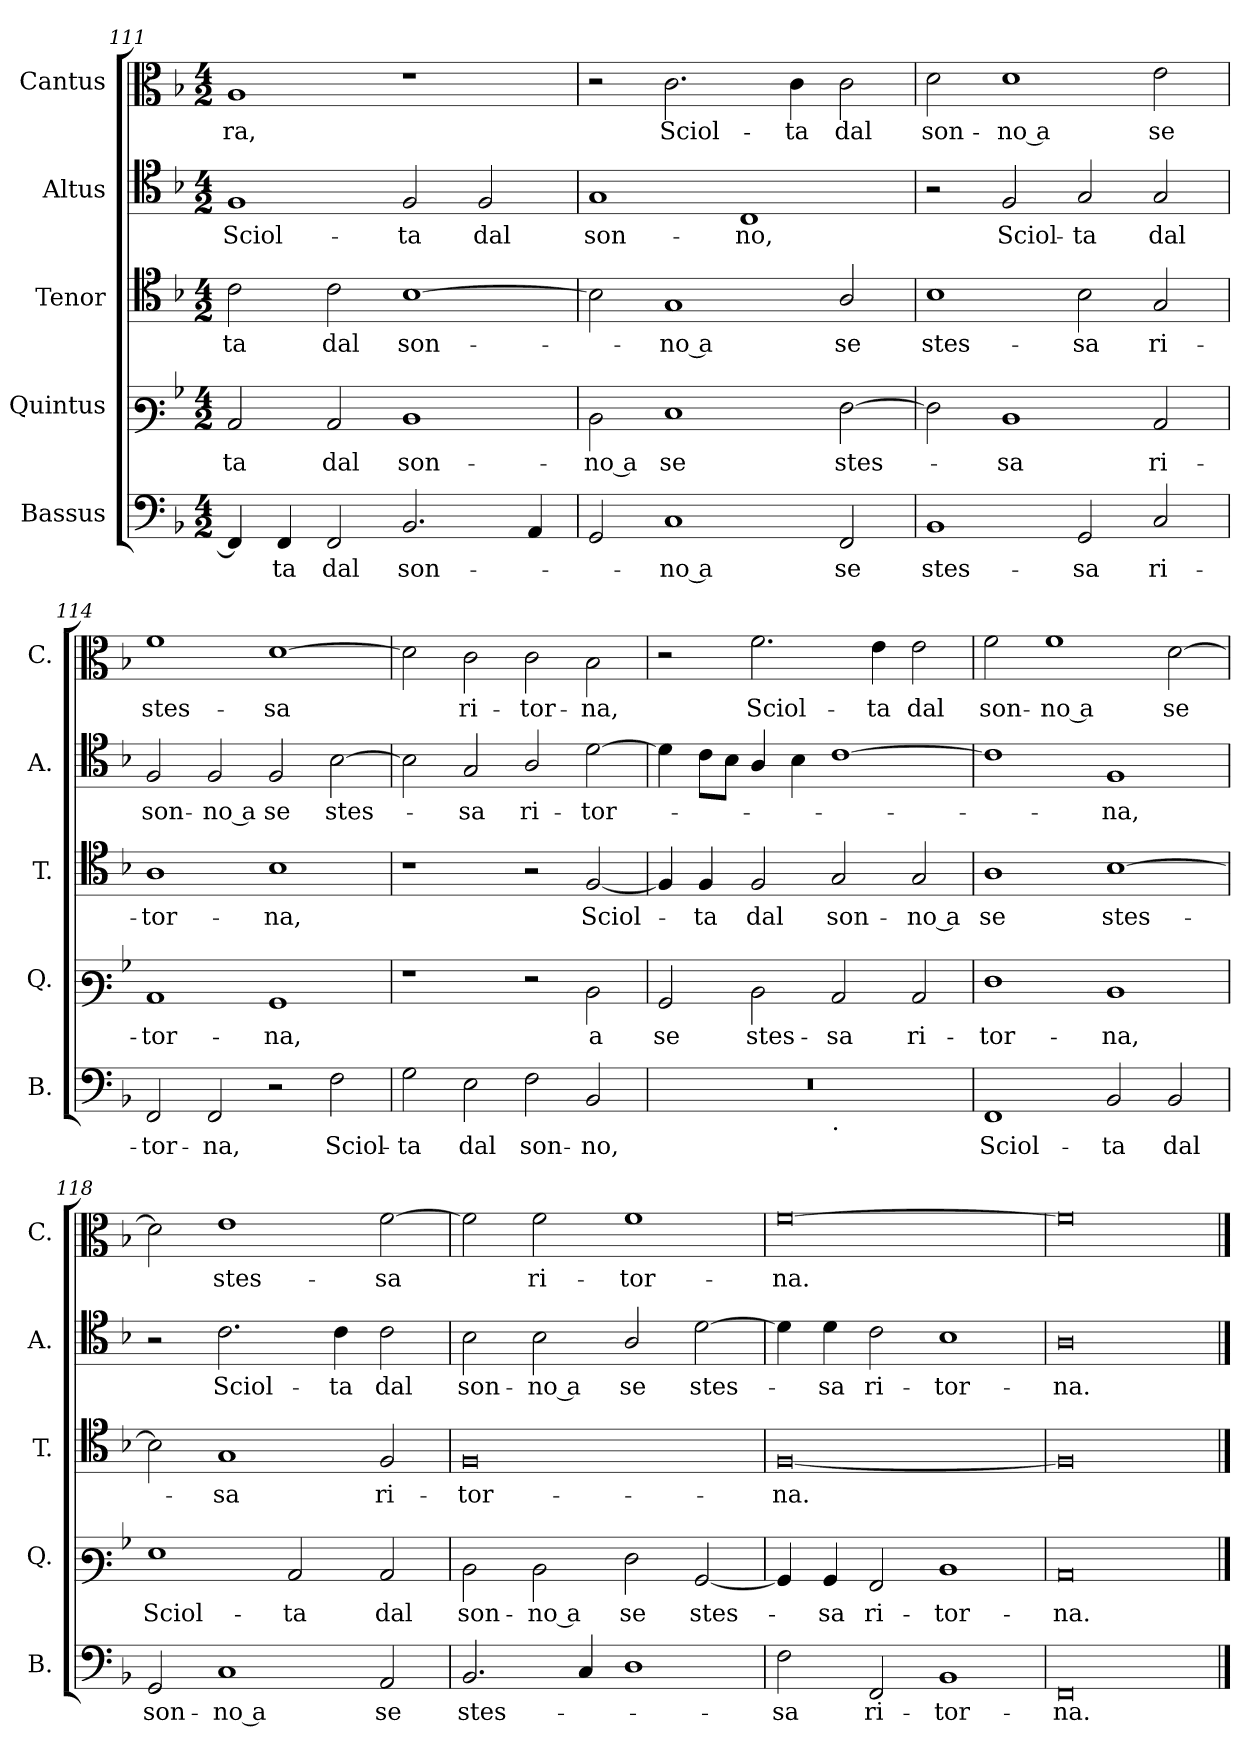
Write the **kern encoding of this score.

**kern	**text	**kern	**text	**kern	**text	**kern	**text	**kern	**text
*part5	*part5	*part4	*part4	*part3	*part3	*part2	*part2	*part1	*part1
*staff5	*staff5	*staff4	*staff4	*staff3	*staff3	*staff2	*staff2	*staff1	*staff1
*I"Bassus	*	*I"Quintus	*	*I"Tenor	*	*I"Altus	*	*I"Cantus	*
*I'B.	*	*I'Q.	*	*I'T.	*	*I'A.	*	*I'C.	*
*clefF4	*	*clefF3	*	*clefC4	*	*clefC4	*	*clefC3	*
*k[b-]	*	*k[b-]	*	*k[b-]	*	*k[b-]	*	*k[b-]	*
*M4/2	*	*M4/2	*	*M4/2	*	*M4/2	*	*M4/2	*
=111	=111	=111	=111	=111	=111	=111	=111	=111	=111
!	!	!	!LO:LY:b	!	!LO:LY:b	!	!LO:LY:b	!	!LO:LY:b
4FF/]	.	2C/	-ta	2c\	-ta	1F	Sciol-	1A	-ra,
!	!LO:LY:b	!	!	!	!	!	!	!	!
4FF/	-ta	.	.	.	.	.	.	.	.
!	!LO:LY:b	!	!LO:LY:b	!	!LO:LY:b	!	!	!	!
2FF/	dal	2C/	dal	2c\	dal	.	.	.	.
!	!LO:LY:b	!	!LO:LY:b	!	!LO:LY:b	!	!LO:LY:b	!	!
2.BB-/	son-	1D	son-	[1B-	son-	2F/	-ta	1r	.
!	!	!	!	!	!	!	!LO:LY:b	!	!
.	.	.	.	.	.	2F/	dal	.	.
4AA/	.	.	.	.	.	.	.	.	.
=112	=112	=112	=112	=112	=112	=112	=112	=112	=112
!	!	!	!LO:LY:b	!	!	!	!LO:LY:b	!	!
2GG/	.	2D\	-no a	2B-\]	.	1G	son-	2r	.
!	!LO:LY:b	!	!LO:LY:b	!	!LO:LY:b	!	!	!	!LO:LY:b
1C	-no a	1E	se	1G	-no a	.	.	2.c\	Sciol-
!	!	!	!	!	!	!	!LO:LY:b	!	!
.	.	.	.	.	.	1C	-no,	.	.
!	!	!	!	!	!	!	!	!	!LO:LY:b
.	.	.	.	.	.	.	.	4c\	-ta
!	!LO:LY:b	!	!LO:LY:b	!	!LO:LY:b	!	!	!	!LO:LY:b
2FF/	se	[2F\	stes-	2A/	se	.	.	2c\	dal
=113	=113	=113	=113	=113	=113	=113	=113	=113	=113
!	!LO:LY:b	!	!	!	!LO:LY:b	!	!	!	!LO:LY:b
1BB-	stes-	2F\]	.	1B-	stes-	2r	.	2d\	son-
!	!	!	!LO:LY:b	!	!	!	!LO:LY:b	!	!LO:LY:b
.	.	1D	-sa	.	.	2F/	Sciol-	1d	-no a
!	!LO:LY:b	!	!	!	!LO:LY:b	!	!LO:LY:b	!	!
2GG/	-sa	.	.	2B-\	-sa	2G/	-ta	.	.
!	!LO:LY:b	!	!LO:LY:b	!	!LO:LY:b	!	!LO:LY:b	!	!LO:LY:b
2C/	ri-	2C/	ri-	2G/	ri-	2G/	dal	2e\	se
=114	=114	=114	=114	=114	=114	=114	=114	=114	=114
!	!LO:LY:b	!	!LO:LY:b	!	!LO:LY:b	!	!LO:LY:b	!	!LO:LY:b
2FF/	-tor-	1C	-tor-	1A	-tor-	2F/	son-	1f	stes-
!	!LO:LY:b	!	!	!	!	!	!LO:LY:b	!	!
2FF/	-na,	.	.	.	.	2F/	-no a	.	.
!	!	!	!LO:LY:b	!	!LO:LY:b	!	!LO:LY:b	!	!LO:LY:b
2r	.	1BB-	-na,	1B-	-na,	2F/	se	[1d	-sa
!	!LO:LY:b	!	!	!	!	!	!LO:LY:b	!	!
2F\	Sciol-	.	.	.	.	[2B-\	stes-	.	.
!!LO:LB:g=z
=115	=115	=115	=115	=115	=115	=115	=115	=115	=115
!	!LO:LY:b	!	!	!	!	!	!	!	!
2G\	-ta	1r	.	1r	.	2B-\]	.	2d\]	.
!	!LO:LY:b	!	!	!	!	!	!LO:LY:b	!	!LO:LY:b
2E\	dal	.	.	.	.	2G/	-sa	2c\	ri-
!	!LO:LY:b	!	!	!	!	!	!LO:LY:b	!	!LO:LY:b
2F\	son-	2r	.	2r	.	2A/	ri-	2c\	-tor-
!	!LO:LY:b	!	!LO:LY:b	!	!LO:LY:b	!	!LO:LY:b	!	!LO:LY:b
2BB-/	-no,	2D\	a	[2F/	Sciol-	[2d\	-tor-	2B-\	-na,
=116	=116	=116	=116	=116	=116	=116	=116	=116	=116
!	!	!	!LO:LY:b	!	!	!	!	!	!
*^	*	*	*	*	*	*	*	*	*
0r	1ryy	.	2BB-/	se	4F/]	.	4d\]	.	2r	.
!	!	!	!	!	!	!LO:LY:b	!	!	!	!
.	.	.	.	.	4F/	-ta	8c\L	.	.	.
.	.	.	.	.	.	.	8B-\J	.	.	.
!	!	!	!	!LO:LY:b	!	!LO:LY:b	!	!	!	!LO:LY:b
.	.	.	2D\	stes-	2F/	dal	4A/	.	2.f\	Sciol-
.	.	.	.	.	.	.	4B-\	.	.	.
!	!LO:TX:b:t=.	!	!	!	!	!	!	!	!	!
!	!	!	!	!LO:LY:b	!	!LO:LY:b	!	!	!	!
.	1ryy	.	2C/	-sa	2G/	son-	[1c	.	.	.
!	!	!	!	!	!	!	!	!	!	!LO:LY:b
.	.	.	.	.	.	.	.	.	4e\	-ta
!	!	!	!	!LO:LY:b	!	!LO:LY:b	!	!	!	!LO:LY:b
.	.	.	2C/	ri-	2G/	-no a	.	.	2e\	dal
=117	=117	=117	=117	=117	=117	=117	=117	=117	=117	=117
!	!	!LO:LY:b	!	!LO:LY:b	!	!LO:LY:b	!	!	!	!LO:LY:b
*v	*v	*	*	*	*	*	*	*	*	*
1FF	Sciol-	1F	-tor-	1A	se	1c]	.	2f\	son-
!	!	!	!	!	!	!	!	!	!LO:LY:b
.	.	.	.	.	.	.	.	1f	-no a
!	!LO:LY:b	!	!LO:LY:b	!	!LO:LY:b	!	!LO:LY:b	!	!
2BB-/	-ta	1D	-na,	[1B-	stes-	1F	-na,	.	.
!	!LO:LY:b	!	!	!	!	!	!	!	!LO:LY:b
2BB-/	dal	.	.	.	.	.	.	[2d\	se
=118	=118	=118	=118	=118	=118	=118	=118	=118	=118
!	!LO:LY:b	!	!LO:LY:b	!	!	!	!	!	!
2GG/	son-	1G	Sciol-	2B-\]	.	2r	.	2d\]	.
!	!LO:LY:b	!	!	!	!LO:LY:b	!	!LO:LY:b	!	!LO:LY:b
1C	-no a	.	.	1G	-sa	2.c\	Sciol-	1e	stes-
!	!	!	!LO:LY:b	!	!	!	!	!	!
.	.	2C/	-ta	.	.	.	.	.	.
!	!	!	!	!	!	!	!LO:LY:b	!	!
.	.	.	.	.	.	4c\	-ta	.	.
!	!LO:LY:b	!	!LO:LY:b	!	!LO:LY:b	!	!LO:LY:b	!	!LO:LY:b
2AA/	se	2C/	dal	2F/	ri-	2c\	dal	[2f\	-sa
=119	=119	=119	=119	=119	=119	=119	=119	=119	=119
!	!LO:LY:b	!	!LO:LY:b	!	!LO:LY:b	!	!LO:LY:b	!	!
2.BB-/	stes-	2D\	son-	0F	-tor-	2B-\	son-	2f\]	.
!	!	!	!LO:LY:b	!	!	!	!LO:LY:b	!	!LO:LY:b
.	.	2D\	-no a	.	.	2B-\	-no a	2f\	ri-
4C/	.	.	.	.	.	.	.	.	.
!	!	!	!LO:LY:b	!	!	!	!LO:LY:b	!	!LO:LY:b
1D	.	2F\	se	.	.	2A/	se	1f	-tor-
!	!	!	!LO:LY:b	!	!	!	!LO:LY:b	!	!
.	.	[2BB-/	stes-	.	.	[2d\	stes-	.	.
=120	=120	=120	=120	=120	=120	=120	=120	=120	=120
!	!LO:LY:b	!	!	!	!LO:LY:b	!	!	!	!LO:LY:b
2F\	-sa	4BB-/]	.	[0F	-na.	4d\]	.	[0f	-na.
!	!	!	!LO:LY:b	!	!	!	!LO:LY:b	!	!
.	.	4BB-/	-sa	.	.	4d\	-sa	.	.
!	!LO:LY:b	!	!LO:LY:b	!	!	!	!LO:LY:b	!	!
2FF/	ri-	2AA/	ri-	.	.	2c\	ri-	.	.
!	!LO:LY:b	!	!LO:LY:b	!	!	!	!LO:LY:b	!	!
1BB-	tor-	1D	tor-	.	.	1B-	tor-	.	.
=121	=121	=121	=121	=121	=121	=121	=121	=121	=121
!	!LO:LY:b	!	!LO:LY:b	!	!	!	!LO:LY:b	!	!
0FF	-na.	0C	-na.	0F]	.	0A	-na.	0f]	.
==	==	==	==	==	==	==	==	==	==
*-	*-	*-	*-	*-	*-	*-	*-	*-	*-
